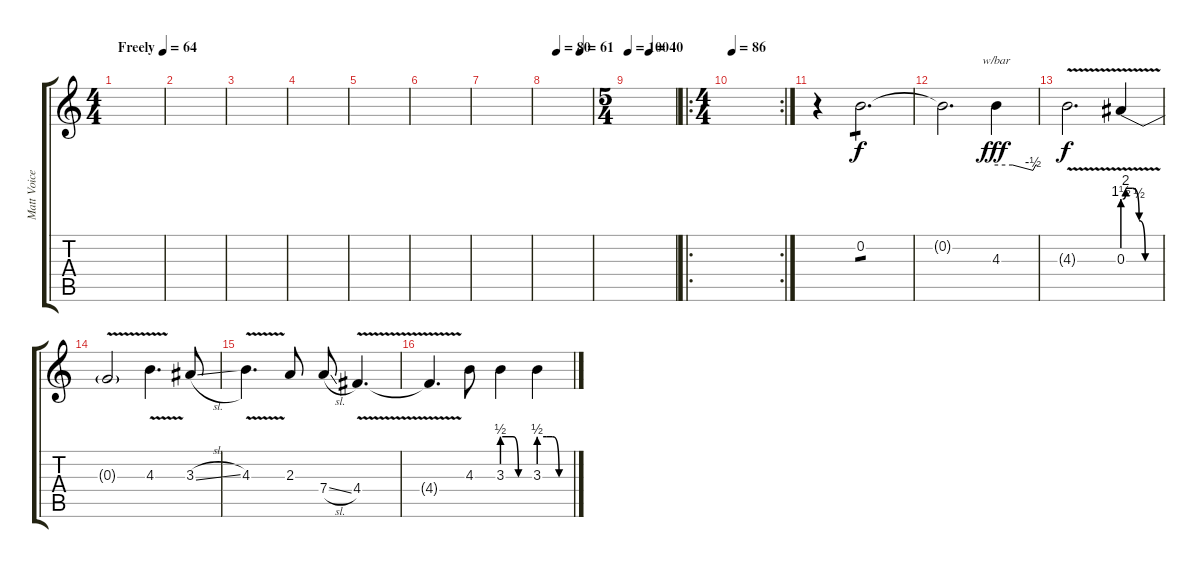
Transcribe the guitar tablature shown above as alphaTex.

\track ("Matt Voice" "Matt Voice") {instrument overdrivenguitar}
\staff {score tabs}
\tuning (E4 B3 G3 D3 A2 E2) {hide}
\ts (4 4)
\tempo (64 "Freely")
\clef g2
\ks c
|
|
|
|
|
|
|
\tempo (80 0.25)
\tempo (61 0.75)
|
\ts (5 4)
\tempo 100
\tempo (40 0.45)
|
\ro
\rc 2
\ts (4 4)
\tempo 86
|
r.4 0.2.2{d tp 1 volume 12} |
0.2{t}.2{d dy f} 4.3.4{tbe (custom default 0 0 24 0 54 -2 58 0 60 0) dy fff} |
4.3{v t}.2{d dy f} 0.3{be (custom 0 6 5 8 16 8 27 2 37 0 60 0) v}.4 |
0.3{t}.2 4.3{v}.4{d} 3.3{sl}.8 |
4.3{v}.4{d} 2.3.8 7.4{sl}.8 4.4{v}.4{d} |
4.4{t}.4{d} 4.3.8 3.3{be (custom 0 2 15 2 24 2 36 0 60 0)}.4 3.3{be (custom 0 2 15 2 26 2 39 0 60 0)}.4
